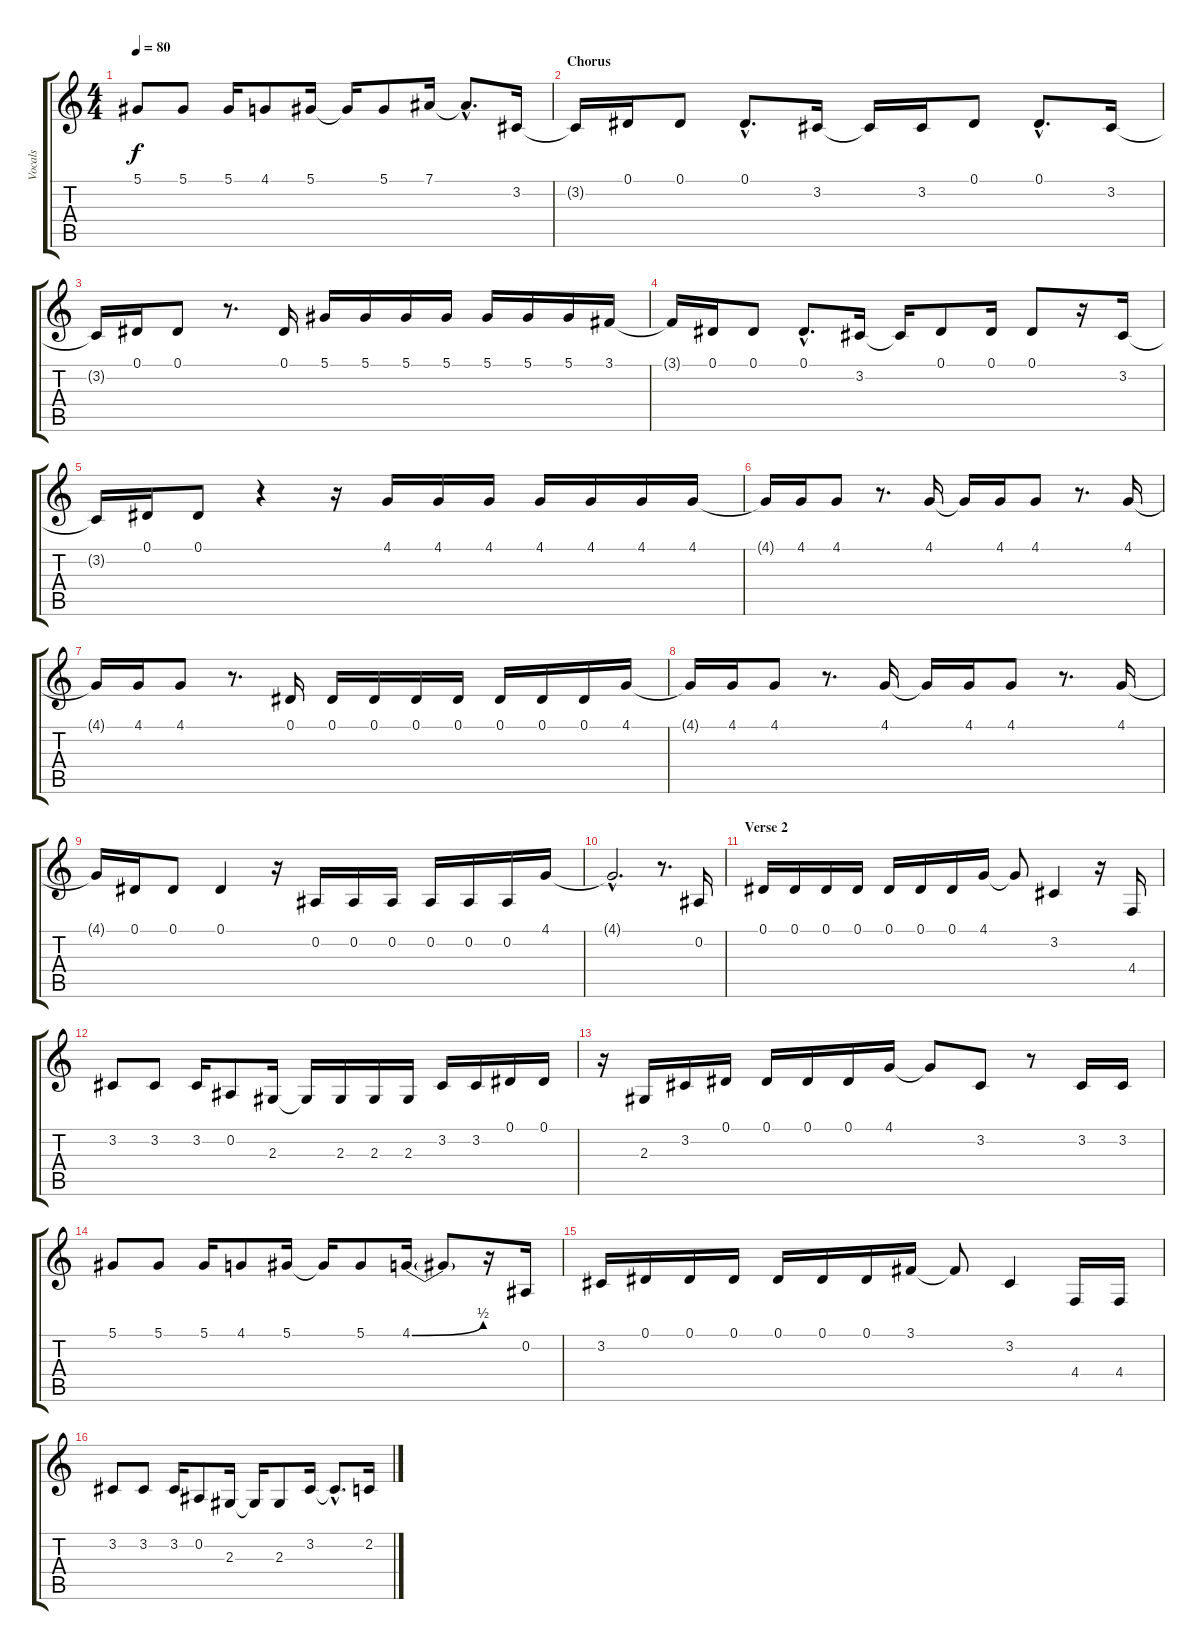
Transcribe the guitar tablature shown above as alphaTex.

\track ("Vocals" "Vocals") {instrument lead2sawtooth}
\staff {score tabs}
\tuning (Eb4 Bb3 Gb3 Db3 Ab2 Eb2) {hide}
\ts (4 4)
\tempo 80
\clef g2
\ks c
5.1.8{dy f} 5.1.8 5.1.16 4.1.8 5.1.16 5.1{t}.16 5.1.8 7.1.16 7.1{hac t}.8{d} 3.2.16 |
\section ("" "Chorus")
3.2{t}.16 0.1.16 0.1.8 0.1{hac}.8{d} 3.2.16 3.2{t}.16 3.2.16 0.1.8 0.1{hac}.8{d} 3.2.16 |
3.2{t}.16 0.1.16 0.1.8 r.8{d} 0.1.16 5.1.16 5.1.16 5.1.16 5.1.16 5.1.16 5.1.16 5.1.16 3.1.16 |
3.1{t}.16 0.1.16 0.1.8 0.1{hac}.8{d} 3.2.16 3.2{t}.16 0.1.8 0.1.16 0.1.8 r.16 3.2.16 |
3.2{t}.16 0.1.16 0.1.8 r.4 r.16 4.1.16 4.1.16 4.1.16 4.1.16 4.1.16 4.1.16 4.1.16 |
4.1{t}.16 4.1.16 4.1.8 r.8{d} 4.1.16 4.1{t}.16 4.1.16 4.1.8 r.8{d} 4.1.16 |
4.1{t}.16 4.1.16 4.1.8 r.8{d} 0.1.16 0.1.16 0.1.16 0.1.16 0.1.16 0.1.16 0.1.16 0.1.16 4.1.16 |
4.1{t}.16 4.1.16 4.1.8 r.8{d} 4.1.16 4.1{t}.16 4.1.16 4.1.8 r.8{d} 4.1.16 |
4.1{t}.16 0.1.16 0.1.8 0.1.4 r.16 0.2.16 0.2.16 0.2.16 0.2.16 0.2.16 0.2.16 4.1.16 |
4.1{hac t}.2{d volume 0} r.8{d volume 13} 0.2.16 |
\section ("" "Verse 2")
0.1.16 0.1.16 0.1.16 0.1.16 0.1.16 0.1.16 0.1.16 4.1.16 4.1{t}.8 3.2.4 r.16 4.4.16 |
3.2.8 3.2.8 3.2.16 0.2.8 2.3.16 2.3{t}.16 2.3.16 2.3.16 2.3.16 3.2.16 3.2.16 0.1.16 0.1.16 |
r.16 2.3.16 3.2.16 0.1.16 0.1.16 0.1.16 0.1.16 4.1.16 4.1{t}.8 3.2.8 r.8 3.2.16 3.2.16 |
5.1.8 5.1.8 5.1.16 4.1.8 5.1.16 5.1{t}.16 5.1.8 4.1{be (bend 0 0 60 2)}.16 4.1{t}.8 r.16 0.2.16 |
3.2.16 0.1.16 0.1.16 0.1.16 0.1.16 0.1.16 0.1.16 3.1.16 3.1{t}.8 3.2.4 4.4.16 4.4.16 |
3.2.8 3.2.8 3.2.16 0.2.8 2.3.16 2.3{t}.16 2.3.8 3.2.16 3.2{hac t}.8{d} 2.2.16
